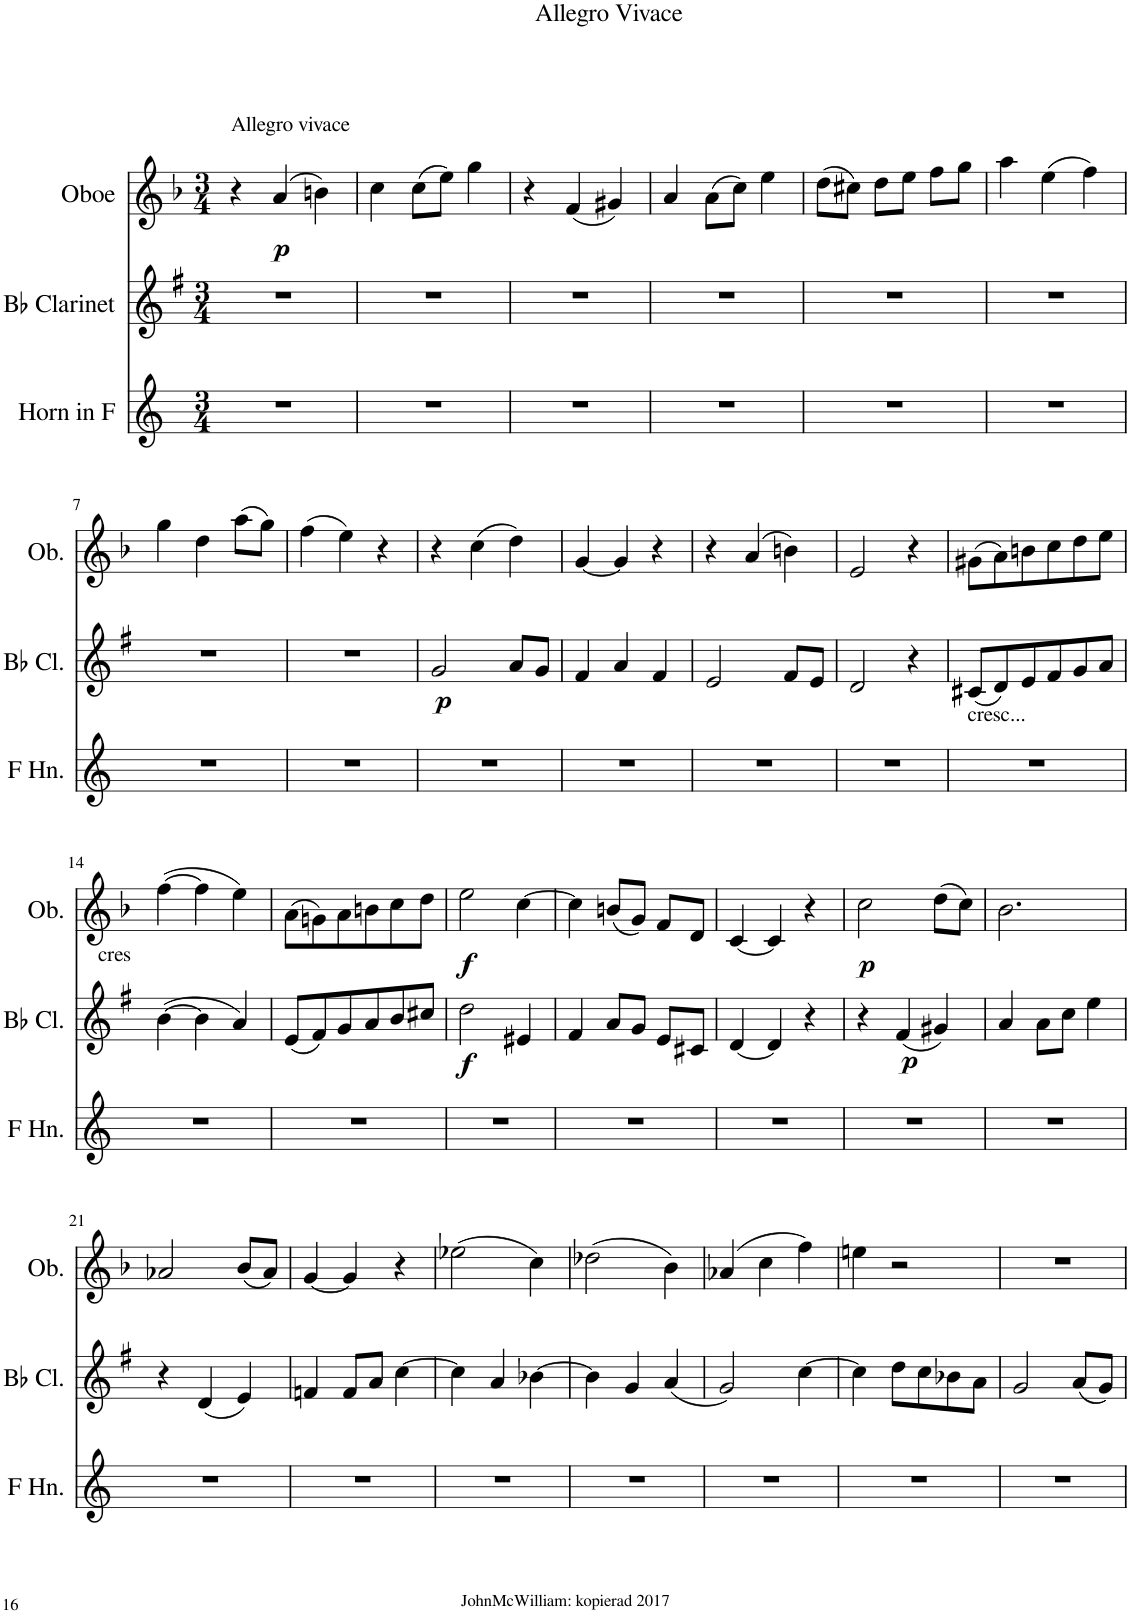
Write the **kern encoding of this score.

**kern	**kern	**dynam	**kern	**dynam
*part3	*part2	*part2	*part1	*part1
*staff3	*staff2	*staff2	*staff1	*staff1
*I"Horn in F	*I"Bb Clarinet	*	*I"Oboe	*
*	*I'Bb Cl.	*	*I'Ob.	*
!!LO:PB:g=z
*clefG2	*clefG2	*	*clefG2	*
*Trd4c7	*Trd1c2	*	*	*
*k[]	*k[f#]	*	*k[b-]	*
*M3/4	*M3/4	*	*M3/4	*
=1	=1	=1	=1	=1
!	!	!	!LO:TX:a:t=Allegro Vivace	!
!	!	!	!LO:TX:a:t=Allegro vivace	!
2.r	2.r	.	4r	.
!	!	!	!	!LO:DY:b
.	.	.	(4a/	p
.	.	.	4bn\)	.
=2	=2	=2	=2	=2
2.r	2.r	.	4cc\	.
.	.	.	(8cc\L	.
.	.	.	8ee\J)	.
.	.	.	4gg\	.
=3	=3	=3	=3	=3
2.r	2.r	.	4r	.
.	.	.	(4f/	.
.	.	.	4g#X/)	.
=4	=4	=4	=4	=4
2.r	2.r	.	4a/	.
.	.	.	(8a\L	.
.	.	.	8cc\J)	.
.	.	.	4ee\	.
=5	=5	=5	=5	=5
2.r	2.r	.	(8dd\L	.
.	.	.	8cc#X\J)	.
.	.	.	8dd\L	.
.	.	.	8ee\J	.
.	.	.	8ff\L	.
.	.	.	8gg\J	.
=6	=6	=6	=6	=6
2.r	2.r	.	4aa\	.
.	.	.	(4ee\	.
.	.	.	4ff\)	.
!!LO:LB:g=z
=7	=7	=7	=7	=7
2.r	2.r	.	4gg\	.
.	.	.	4dd\	.
.	.	.	(8aa\L	.
.	.	.	8gg\J)	.
=8	=8	=8	=8	=8
2.r	2.r	.	(4ff\	.
.	.	.	4ee\)	.
.	.	.	4r	.
=9	=9	=9	=9	=9
!	!	!LO:DY:b	!	!
2.r	2g/	p	4r	.
.	.	.	(4cc\	.
.	8a/L	.	4dd\)	.
.	8g/J	.	.	.
=10	=10	=10	=10	=10
2.r	4f#/	.	[4g/	.
.	4a/	.	4g/]	.
.	4f#/	.	4r	.
=11	=11	=11	=11	=11
2.r	2e/	.	4r	.
.	.	.	(4a/	.
.	8f#/L	.	4bn\)	.
.	8e/J	.	.	.
=12	=12	=12	=12	=12
2.r	2d/	.	2e/	.
.	4r	.	4r	.
=13	=13	=13	=13	=13
!	!LO:TX:b:t=cresc...	!	!	!
2.r	(8c#X/L	.	(8g#X\L	.
.	8d/)	.	8a\)	.
.	8e/	.	8bn\	.
.	8f#/	.	8cc\	.
.	8g/	.	8dd\	.
.	8a/J	.	8ee\J	.
!!LO:LB:g=z
=14	=14	=14	=14	=14
2.r	([4b\	.	([4ff\	.
.	4b\]	.	4ff\]	.
.	4a/)	.	4ee\)	.
=15	=15	=15	=15	=15
2.r	(8e/L	.	(8a\L	.
.	8f#/)	.	8gn\)	.
!	!	!	!LO:TX:b:t=cres	!
.	8g/	.	8a\	.
.	8a/	.	8bn\	.
.	8b/	.	8cc\	.
.	8cc#X/J	.	8dd\J	.
=16	=16	=16	=16	=16
!	!	!LO:DY:b	!	!LO:DY:b
2.r	2dd\	f	2ee\	f
.	4e#X/	.	[4cc\	.
=17	=17	=17	=17	=17
2.r	4f#/	.	4cc\]	.
.	8a/L	.	(8bn/L	.
.	8g/J	.	8g/J)	.
.	8e/L	.	8f/L	.
.	8c#X/J	.	8d/J	.
=18	=18	=18	=18	=18
2.r	[4d/	.	[4c/	.
.	4d/]	.	4c/]	.
.	4r	.	4r	.
=19	=19	=19	=19	=19
!	!	!	!	!LO:DY:b
2.r	4r	.	2cc\	p
!	!	!LO:DY:b	!	!
.	(4f#/	p	.	.
.	4g#X/)	.	(8dd\L	.
.	.	.	8cc\J)	.
=20	=20	=20	=20	=20
2.r	4a/	.	2.b-\	.
.	8a\L	.	.	.
.	8cc\J	.	.	.
.	4ee\	.	.	.
!!LO:LB:g=z
=21	=21	=21	=21	=21
2.r	4r	.	2a-X/	.
.	(4d/	.	.	.
.	4e/)	.	(8b-/L	.
.	.	.	8a-/J)	.
=22	=22	=22	=22	=22
2.r	4fn/	.	[4g/	.
.	8f/L	.	4g/]	.
.	8a/J	.	.	.
.	[4cc\	.	4r	.
=23	=23	=23	=23	=23
2.r	4cc\]	.	(2ee-X\	.
.	4a/	.	.	.
.	[4b-X\	.	4cc\)	.
=24	=24	=24	=24	=24
2.r	4b-\]	.	(2dd-X\	.
.	4g/	.	.	.
.	(4a/	.	4b-\)	.
=25	=25	=25	=25	=25
2.r	2g/)	.	(4a-X/	.
.	.	.	4cc\	.
.	[4cc\	.	4ff\)	.
=26	=26	=26	=26	=26
2.r	4cc\]	.	4een\	.
.	8dd\L	.	2r	.
.	8cc\	.	.	.
.	8b-X\	.	.	.
.	8a\J	.	.	.
=27	=27	=27	=27	=27
2.r	2g/	.	2.r	.
.	(8a/L	.	.	.
.	8g/J)	.	.	.
=	=	=	=	=
*-	*-	*-	*-	*-
